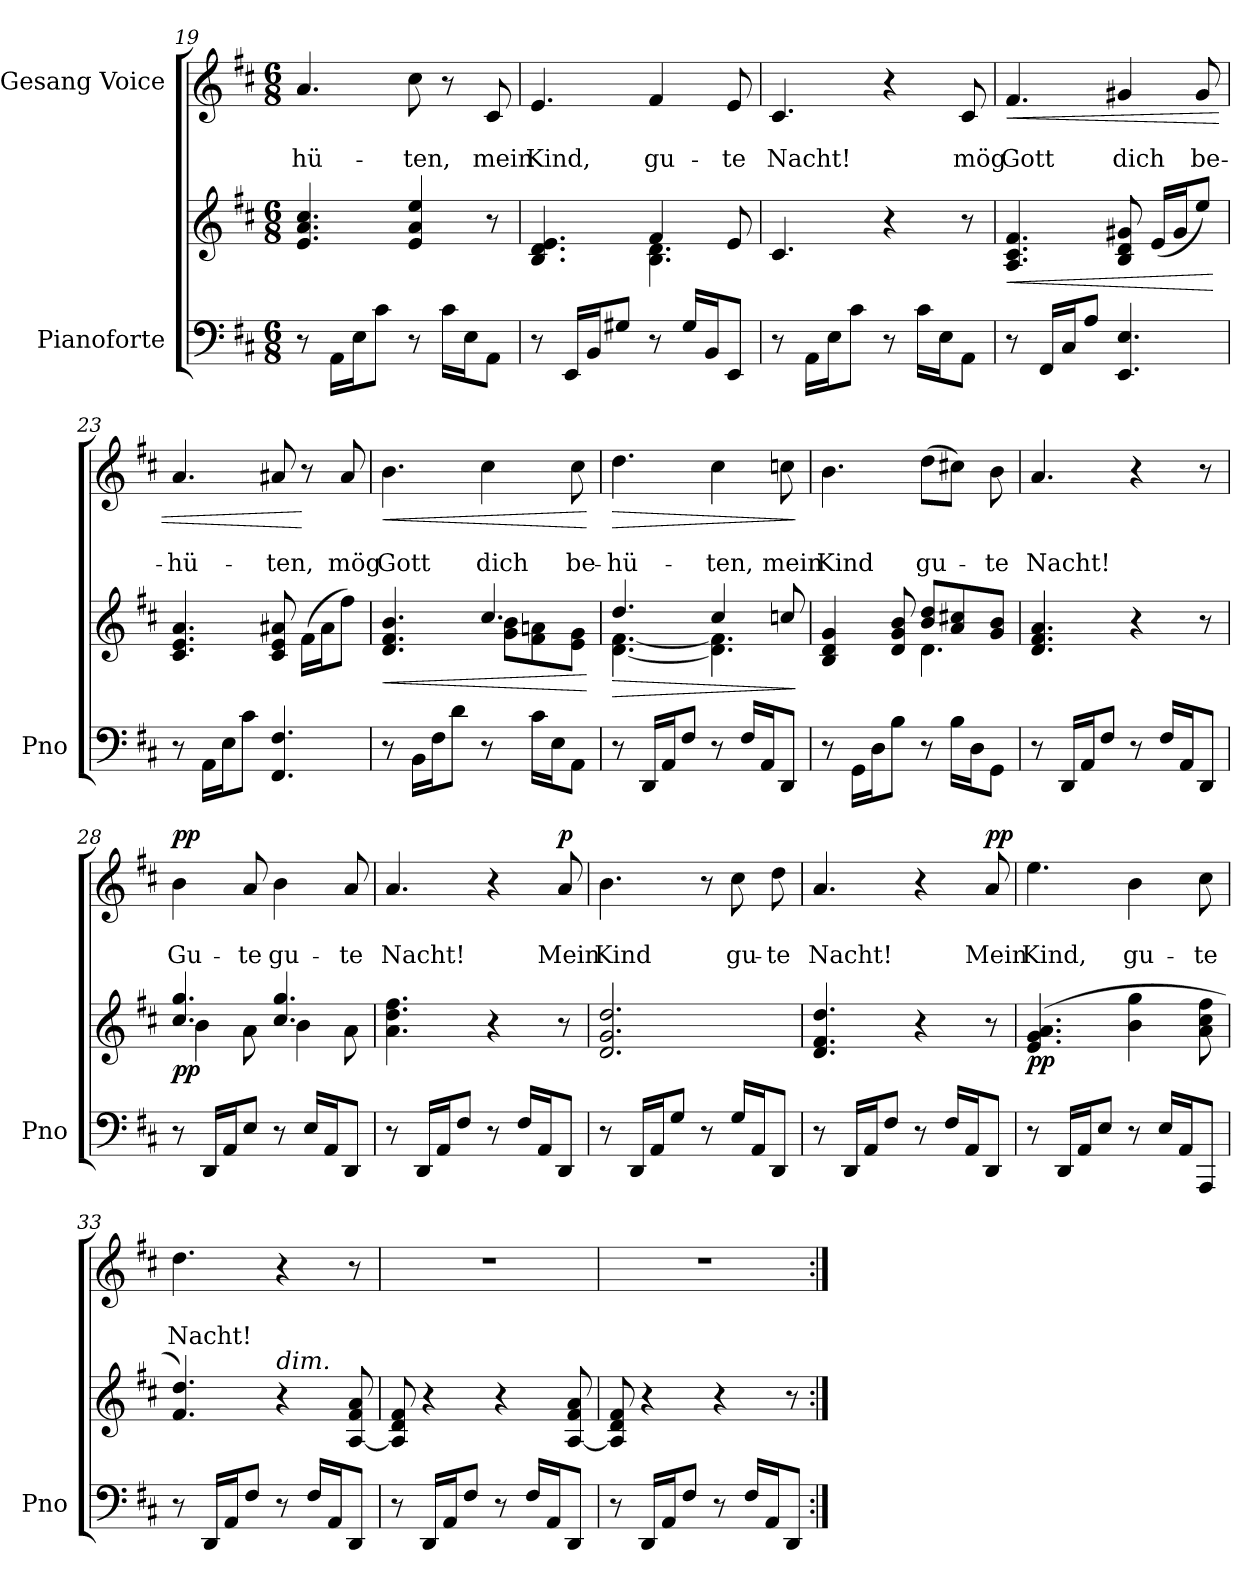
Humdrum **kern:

**kern	**kern	**dynam	**kern	**text	**text	**dynam
*part2	*part2	*part2	*part1	*part1	*part1	*part1
*staff3	*staff2	*staff2/3	*staff1	*staff1	*staff1	*staff1
*I"Pianoforte	*	*	*I"Gesang Voice	*	*	*
*I'Pno	*	*	*	*	*	*
*clefF4	*clefG2	*	*clefG2	*	*	*
*k[f#c#]	*k[f#c#]	*	*k[f#c#]	*	*	*
*M6/8	*M6/8	*	*M6/8	*	*	*
=19	=19	=19	=19	=19	=19	=19
8r	4.e/ 4.a/ 4.cc#/	.	4.a/	.	-hü-	.
16AA\LL	.	.	.	.	.	.
16E\J	.	.	.	.	.	.
8c#\J	.	.	.	.	.	.
8r	4e/ 4a/ 4ee/	.	8cc#\	.	-ten,	.
16c#\LL	.	.	8r	.	.	.
16E\J	.	.	.	.	.	.
8AA\J	8r	.	8c#/	.	mein	.
=20	=20	=20	=20	=20	=20	=20
*	*^	*	*	*	*	*
8r	4.B/ 4.d/ 4.e/	4.ryy	.	4.e/	.	Kind,	.
16EE/LL	.	.	.	.	.	.	.
16BB/J	.	.	.	.	.	.	.
8G#X/J	.	.	.	.	.	.	.
8r	4f#/	4.B\ 4.d\	.	4f#/	.	gu-	.
16G#/LL	.	.	.	.	.	.	.
16BB/J	.	.	.	.	.	.	.
8EE/J	8e/	.	.	8e/	.	-te	.
*	*v	*v	*	*	*	*	*
=21	=21	=21	=21	=21	=21	=21
8r	4.c#/	.	4.c#/	.	Nacht!	.
16AA\LL	.	.	.	.	.	.
16E\J	.	.	.	.	.	.
8c#\J	.	.	.	.	.	.
8r	4r	.	4r	.	.	.
16c#\LL	.	.	.	.	.	.
16E\J	.	.	.	.	.	.
8AA\J	8r	.	8c#/	.	mög	.
=22	=22	=22	=22	=22	=22	=22
!	!	!LO:HP:b	!	!	!	!LO:HP:b
8r	4.A/ 4.c#/ 4.f#/	<	4.f#/	.	Gott	<
16FF#/LL	.	.	.	.	.	.
16C#/J	.	.	.	.	.	.
8A/J	.	.	.	.	.	.
4.EE/ 4.E/	8B/ 8d/ 8g#X/	.	4g#X/	.	dich	.
.	(16e/LL	.	.	.	.	.
.	16g#/J	.	.	.	.	.
.	8ee/J)	.	8g#/	.	be-	.
.	.	[	.	.	.	.
=23	=23	=23	=23	=23	=23	=23
8r	4.c#/ 4.e/ 4.a/	.	4.a/	.	-hü-	.
16AA\LL	.	.	.	.	.	.
16E\J	.	.	.	.	.	.
8c#\J	.	.	.	.	.	.
4.FF#/ 4.F#/	8c#/ 8e/ 8a#X/	.	8a#X/	.	-ten,	.
.	(16f#\LL	.	8r	.	.	[
.	16a#\J	.	.	.	.	.
.	8ff#\J)	.	8a#/	.	mög	.
=24	=24	=24	=24	=24	=24	=24
!	!	!LO:HP:b	!	!	!	!LO:HP:b
*	*^	*	*	*	*	*
8r	4.d/ 4.f#/ 4.b/	4.ryy	<	4.b\	.	Gott	<
16BB\LL	.	.	.	.	.	.	.
16F#\J	.	.	.	.	.	.	.
8d\J	.	.	.	.	.	.	.
8r	4.cc#/	8g\ 8b\L	.	4cc#\	.	dich	.
16c#\LL	.	8f#\ 8an\	.	.	.	.	.
16E\J	.	.	.	.	.	.	.
8AA\J	.	8e\ 8g\J	.	8cc#\	.	be-	.
*	*v	*v	*	*	*	*	*
.	.	[	.	.	.	[
=25	=25	=25	=25	=25	=25	=25
!	!	!LO:HP:b	!	!	!	!LO:HP:b
*	*^	*	*	*	*	*
8r	4.dd/	[4.d\ [4.f#\	>	4.dd\	.	-hü-	>
16DD/LL	.	.	.	.	.	.	.
16AA/J	.	.	.	.	.	.	.
8F#/J	.	.	.	.	.	.	.
8r	4cc#/	4.d\] 4.f#\]	.	4cc#\	.	-ten,	.
16F#/LL	.	.	.	.	.	.	.
16AA/J	.	.	.	.	.	.	.
8DD/J	8ccn/	.	.	8ccn\	.	mein	.
*	*v	*v	*	*	*	*	*
.	.	]	.	.	.	]
=26	=26	=26	=26	=26	=26	=26
*	*^	*	*	*	*	*
8r	4B/ 4d/ 4g/	4.ryy	.	4.b\	.	Kind	.
16GG\LL	.	.	.	.	.	.	.
16D\J	.	.	.	.	.	.	.
8B\J	8d/ 8g/ 8b/	.	.	.	.	.	.
8r	8b/ 8dd/L	4.d\	.	(8dd\L	.	gu-	.
16B\LL	8a/ 8cc#X/	.	.	8cc#X\J)	.	.	.
16D\J	.	.	.	.	.	.	.
8GG\J	8g/ 8b/J	.	.	8b\	.	-te	.
*	*v	*v	*	*	*	*	*
=27	=27	=27	=27	=27	=27	=27
8r	4.d/ 4.f#/ 4.a/	.	4.a/	.	Nacht!	.
16DD/LL	.	.	.	.	.	.
16AA/J	.	.	.	.	.	.
8F#/J	.	.	.	.	.	.
8r	4r	.	4r	.	.	.
16F#/LL	.	.	.	.	.	.
16AA/J	.	.	.	.	.	.
8DD/J	8r	.	8r	.	.	.
=28	=28	=28	=28	=28	=28	=28
*	*^	*	*	*	*	*
!	!	!	!LO:DY:b	!	!	!	!LO:DY:a
8r	4.cc#/ 4.gg/	4b\	pp	4b\	.	Gu-	pp
16DD/LL	.	.	.	.	.	.	.
16AA/J	.	.	.	.	.	.	.
8E/J	.	8a\	.	8a/	.	-te	.
8r	4.cc#/ 4.gg/	4b\	.	4b\	.	gu-	.
16E/LL	.	.	.	.	.	.	.
16AA/J	.	.	.	.	.	.	.
8DD/J	.	8a\	.	8a/	.	-te	.
*	*v	*v	*	*	*	*	*
=29	=29	=29	=29	=29	=29	=29
8r	4.a\ 4.dd\ 4.ff#\	.	4.a/	.	Nacht!	.
16DD/LL	.	.	.	.	.	.
16AA/J	.	.	.	.	.	.
8F#/J	.	.	.	.	.	.
8r	4r	.	4r	.	.	.
16F#/LL	.	.	.	.	.	.
16AA/J	.	.	.	.	.	.
!	!	!	!	!	!	!LO:DY:a
8DD/J	8r	.	8a/	.	Mein	p
=30	=30	=30	=30	=30	=30	=30
8r	2.d/ 2.g/ 2.dd/	.	4.b\	.	Kind	.
16DD/LL	.	.	.	.	.	.
16AA/J	.	.	.	.	.	.
8G/J	.	.	.	.	.	.
8r	.	.	8r	.	.	.
16G/LL	.	.	8cc#\	.	gu-	.
16AA/J	.	.	.	.	.	.
8DD/J	.	.	8dd\	.	-te	.
=31	=31	=31	=31	=31	=31	=31
8r	4.d/ 4.f#/ 4.dd/	.	4.a/	.	Nacht!	.
16DD/LL	.	.	.	.	.	.
16AA/J	.	.	.	.	.	.
8F#/J	.	.	.	.	.	.
8r	4r	.	4r	.	.	.
16F#/LL	.	.	.	.	.	.
16AA/J	.	.	.	.	.	.
!	!	!	!	!	!	!LO:DY:a
8DD/J	8r	.	8a/	.	Mein	pp
=32	=32	=32	=32	=32	=32	=32
!	!	!LO:DY:b	!	!	!	!
8r	(4.e/ 4.g/ 4.a/	pp	4.ee\	.	Kind,	.
16DD/LL	.	.	.	.	.	.
16AA/J	.	.	.	.	.	.
8E/J	.	.	.	.	.	.
8r	4b\ 4gg\	.	4b\	.	gu-	.
16E/LL	.	.	.	.	.	.
16AA/J	.	.	.	.	.	.
8AAA/J	8a\ 8cc#\ 8ff#\	.	8cc#\	.	-te	.
=33	=33	=33	=33	=33	=33	=33
8r	4.f#/ 4.dd/)	.	4.dd\	.	Nacht!	.
16DD/LL	.	.	.	.	.	.
16AA/J	.	.	.	.	.	.
8F#/J	.	.	.	.	.	.
!	!LO:TX:a:i:t=dim.	!	!	!	!	!
8r	4r	.	4r	.	.	.
16F#/LL	.	.	.	.	.	.
16AA/J	.	.	.	.	.	.
8DD/J	[8A/ 8f#/ 8a/	.	8r	.	.	.
=34	=34	=34	=34	=34	=34	=34
8r	8A/] 8d/ 8f#/	.	2.r	.	.	.
16DD/LL	4r	.	.	.	.	.
16AA/J	.	.	.	.	.	.
8F#/J	.	.	.	.	.	.
8r	4r	.	.	.	.	.
16F#/LL	.	.	.	.	.	.
16AA/J	.	.	.	.	.	.
8DD/J	[8A/ 8f#/ 8a/	.	.	.	.	.
=35	=35	=35	=35	=35	=35	=35
8r	8A/] 8d/ 8f#/	.	2.r	.	.	.
16DD/LL	4r	.	.	.	.	.
16AA/J	.	.	.	.	.	.
8F#/J	.	.	.	.	.	.
8r	4r	.	.	.	.	.
16F#/LL	.	.	.	.	.	.
16AA/J	.	.	.	.	.	.
8DD/J	8r	.	.	.	.	.
=:|!	=:|!	=:|!	=:|!	=:|!	=:|!	=:|!
*-	*-	*-	*-	*-	*-	*-
